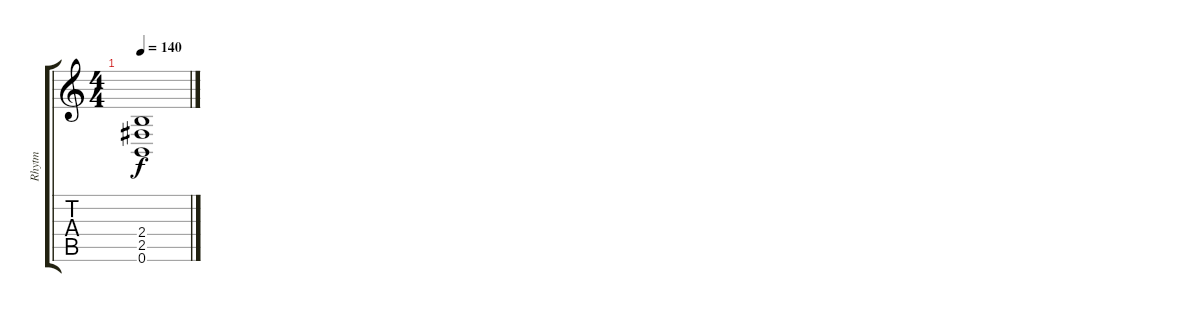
\track ("Rhytm" "Rhytm") {instrument distortionguitar}
\staff {score tabs}
\tuning (B3 Gb3 D3 A2 E2 B1) {hide}
\ts (4 4)
\tempo 140
\clef g2
\ks c
(2.4 2.5 0.6).1{dy f}
